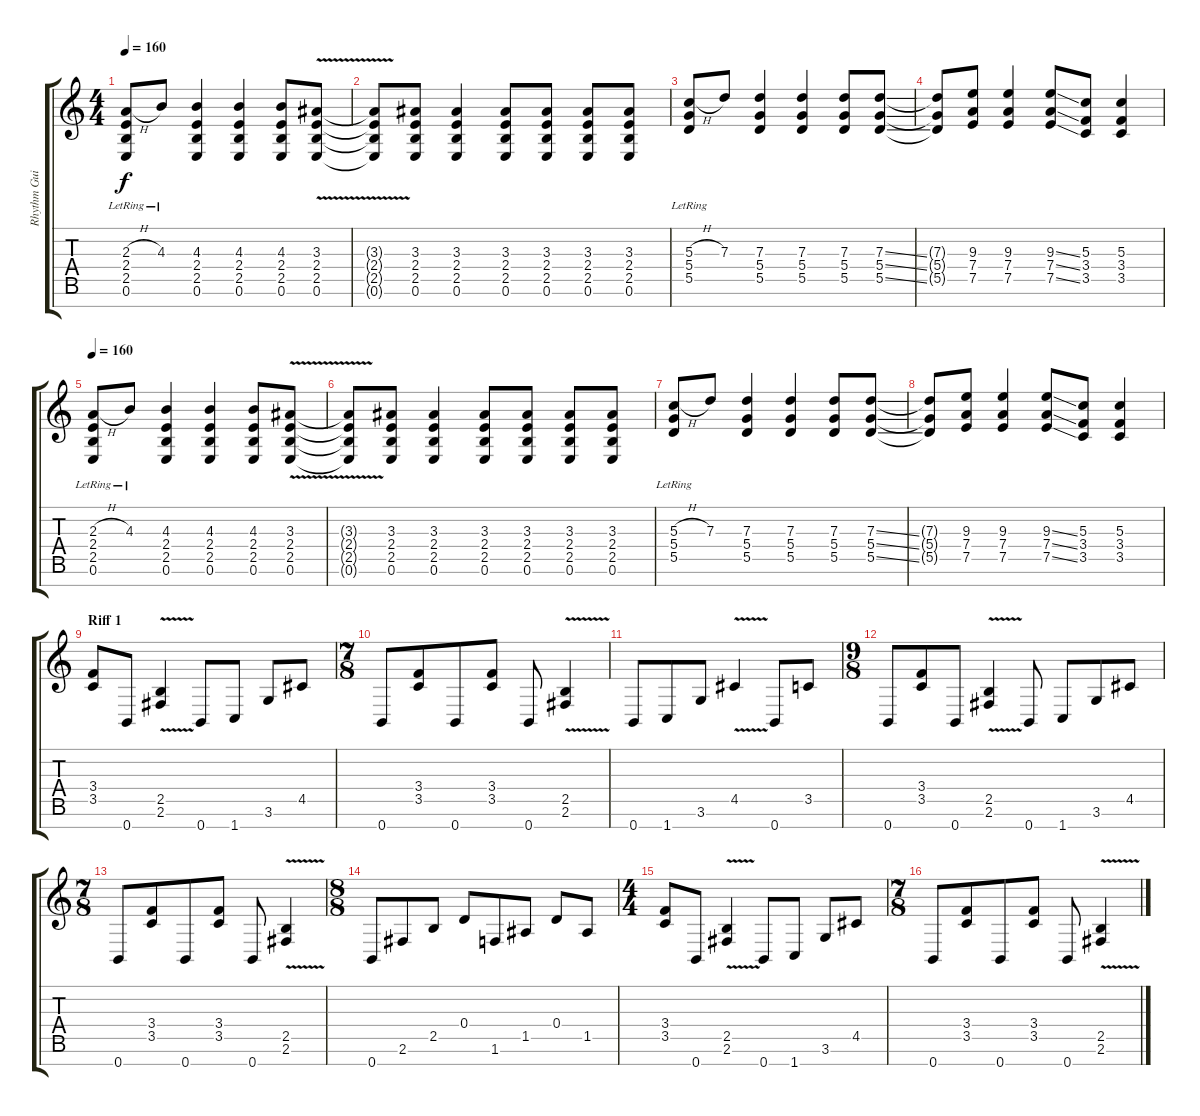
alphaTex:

\track ("Rhythm Guitar L" "Rhythm Gui") {instrument overdrivenguitar}
\staff {score tabs}
\tuning (E4 B3 G3 D3 A2 E2 B1) {hide}
\ts (4 4)
\tempo 160
\clef g2
\ks c
(2.3{h} 2.4{lr} 2.5{lr} 0.6{lr}).8{dy f} 4.3{lr}.8 (4.3 2.4 2.5 0.6).4 (4.3 2.4 2.5 0.6).4 (4.3 2.4 2.5 0.6).8 (3.3{v} 2.4 2.5 0.6).8 |
(3.3{t} 2.4{t} 2.5{t} 0.6{t}).8 (3.3 2.4 2.5 0.6).8 (3.3 2.4 2.5 0.6).4 (3.3 2.4 2.5 0.6).8 (3.3 2.4 2.5 0.6).8 (3.3 2.4 2.5 0.6).8 (3.3 2.4 2.5 0.6).8 |
(5.3{h} 5.4{lr} 5.5{lr}).8 7.3.8 (7.3 5.4 5.5).4 (7.3 5.4 5.5).4 (7.3 5.4 5.5).8 (7.3{ss} 5.4{ss} 5.5{ss}).8 |
(7.3{t} 5.4{t} 5.5{t}).8 (9.3 7.4 7.5).8 (9.3 7.4 7.5).4 (9.3{ss} 7.4{ss} 7.5{ss}).8 (5.3 3.4 3.5).8 (5.3 3.4 3.5).4 |
\tempo 160
(2.3{h} 2.4{lr} 2.5{lr} 0.6{lr}).8 4.3{lr}.8 (4.3 2.4 2.5 0.6).4 (4.3 2.4 2.5 0.6).4 (4.3 2.4 2.5 0.6).8 (3.3{v} 2.4 2.5 0.6).8 |
(3.3{t} 2.4{t} 2.5{t} 0.6{t}).8 (3.3 2.4 2.5 0.6).8 (3.3 2.4 2.5 0.6).4 (3.3 2.4 2.5 0.6).8 (3.3 2.4 2.5 0.6).8 (3.3 2.4 2.5 0.6).8 (3.3 2.4 2.5 0.6).8 |
(5.3{h} 5.4{lr} 5.5{lr}).8 7.3.8 (7.3 5.4 5.5).4 (7.3 5.4 5.5).4 (7.3 5.4 5.5).8 (7.3{ss} 5.4{ss} 5.5{ss}).8 |
(7.3{t} 5.4{t} 5.5{t}).8 (9.3 7.4 7.5).8 (9.3 7.4 7.5).4 (9.3{ss} 7.4{ss} 7.5{ss}).8 (5.3 3.4 3.5).8 (5.3 3.4 3.5).4 |
\section ("" "Riff 1")
(3.4 3.5).8 0.7.8 (2.5{v} 2.6{v}).4 0.7.8 1.7.8 3.6.8 4.5.8 |
\ts (7 8)
0.7.8 (3.4 3.5).8 0.7.8 (3.4 3.5).8 0.7.8 (2.5{v} 2.6{v}).4 |
0.7.8 1.7.8 3.6.8 4.5{v}.4 0.7.8 3.5.8 |
\ts (9 8)
0.7.8 (3.4 3.5).8 0.7.8 (2.5{v} 2.6{v}).4 0.7.8 1.7.8 3.6.8 4.5.8 |
\ts (7 8)
0.7.8 (3.4 3.5).8 0.7.8 (3.4 3.5).8 0.7.8 (2.5{v} 2.6{v}).4 |
\ts (8 8)
0.7.8 2.6.8 2.5.8 0.4.8 1.6.8 1.5.8 0.4.8 1.5.8 |
\ts (4 4)
(3.4 3.5).8 0.7.8 (2.5{v} 2.6{v}).4 0.7.8 1.7.8 3.6.8 4.5.8 |
\ts (7 8)
0.7.8 (3.4 3.5).8 0.7.8 (3.4 3.5).8 0.7.8 (2.5{v} 2.6{v}).4
